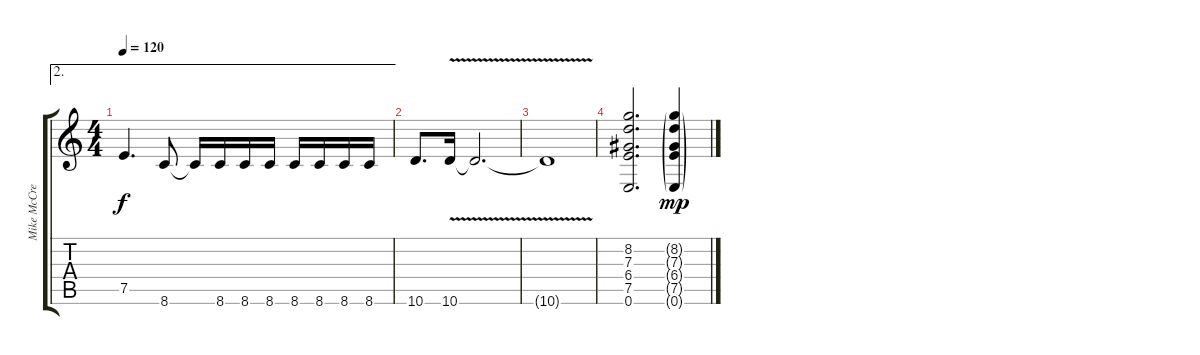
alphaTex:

\track ("Mike McCready" "Mike McCre") {instrument overdrivenguitar}
\staff {score tabs}
\tuning (E4 B3 G3 D3 A2 E2) {hide}
\ae 2
\ts (4 4)
\tempo 120
\clef g2
\ks c
7.5.4{d dy f} 8.6.8 8.6{t}.16 8.6.16 8.6.16 8.6.16 8.6.16 8.6.16 8.6.16 8.6.16 |
10.6.8{d} 10.6{v}.16 10.6{v t}.2{d} |
10.6{v t}.1 |
(8.2 7.3 6.4 7.5 0.6).2{d} (8.2{g} 7.3{g} 6.4{g} 7.5{g} 0.6{g}).4{dy mp}
